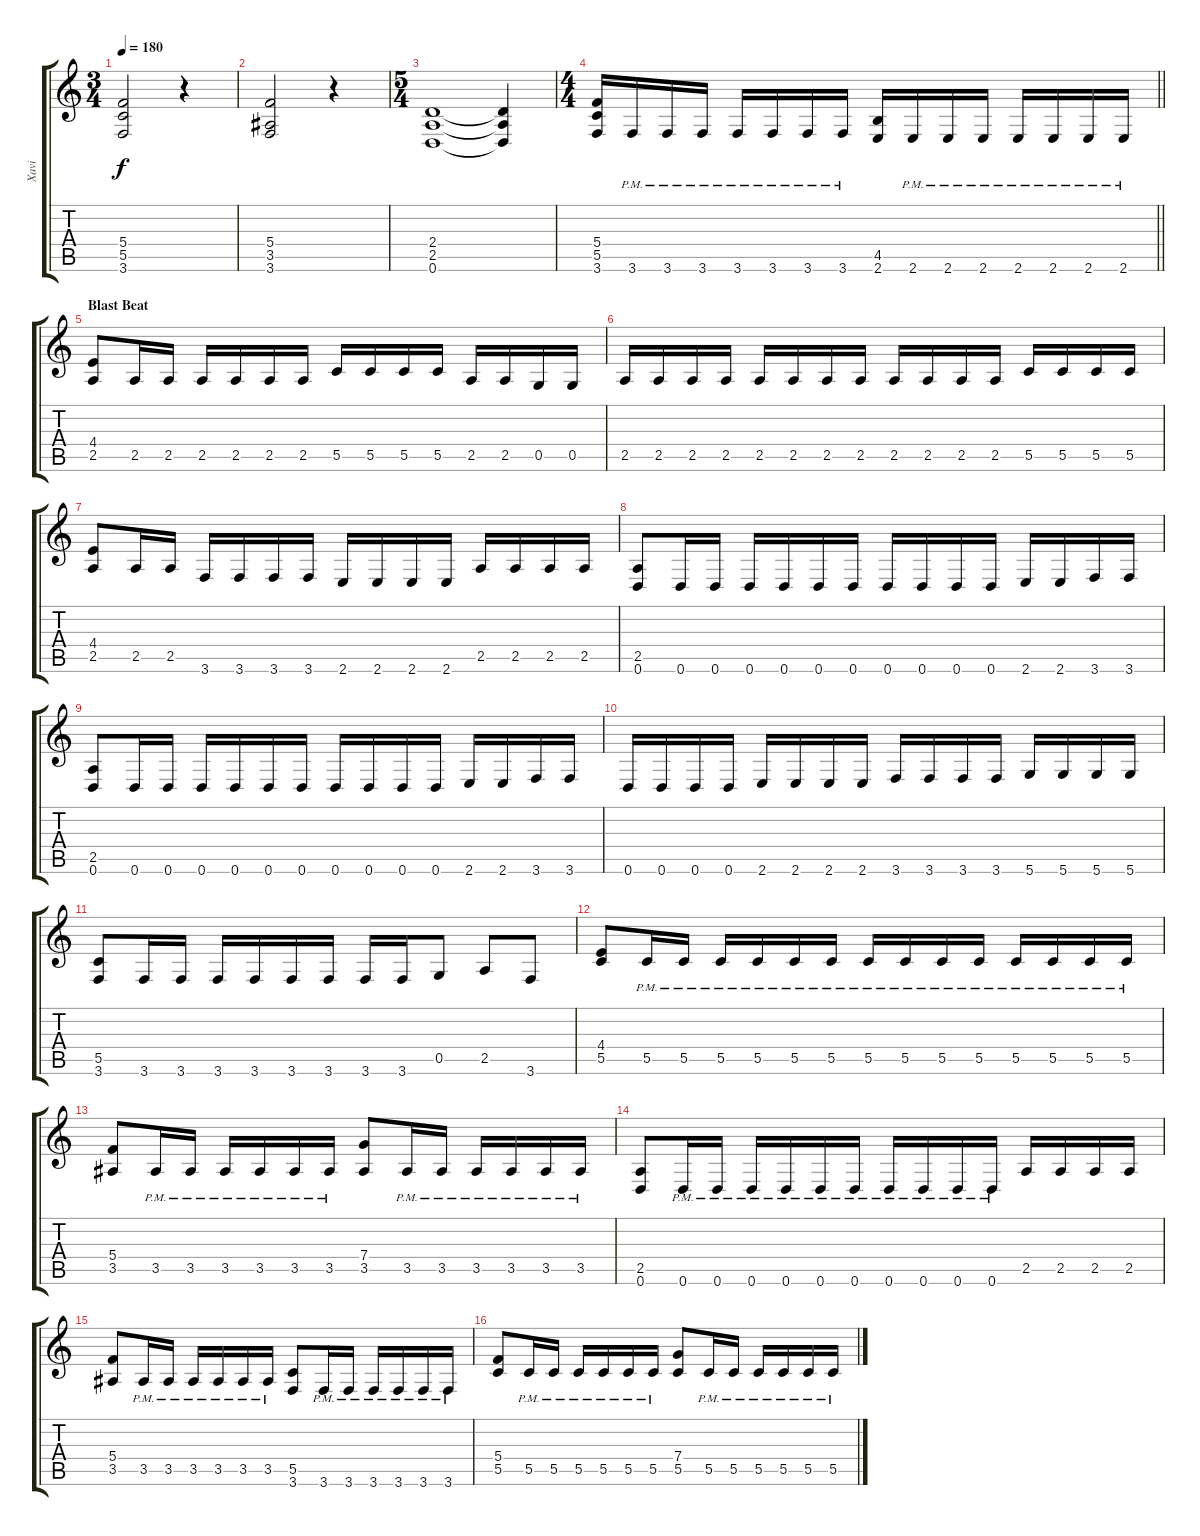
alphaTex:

\track ("Xavi" "Xavi") {instrument distortionguitar}
\staff {score tabs}
\tuning (D4 A3 F3 C3 G2 D2) {hide}
\ts (3 4)
\tempo 180
\clef g2
\ks c
(5.4 5.5 3.6).2{dy f} r.4 |
(5.4 3.5 3.6).2 r.4 |
\ts (5 4)
(2.4 2.5 0.6).1 (2.4{t} 2.5{t} 0.6{t}).4 |
\ts (4 4)
\barLineRight lightlight
(5.4 5.5 3.6).16 3.6{pm}.16 3.6{pm}.16 3.6{pm}.16 3.6{pm}.16 3.6{pm}.16 3.6{pm}.16 3.6{pm}.16 (4.5 2.6).16 2.6{pm}.16 2.6{pm}.16 2.6{pm}.16 2.6{pm}.16 2.6{pm}.16 2.6{pm}.16 2.6{pm}.16 |
\section ("" "Blast Beat")
(4.4 2.5).8 2.5.16 2.5.16 2.5.16 2.5.16 2.5.16 2.5.16 5.5.16 5.5.16 5.5.16 5.5.16 2.5.16 2.5.16 0.5.16 0.5.16 |
2.5.16 2.5.16 2.5.16 2.5.16 2.5.16 2.5.16 2.5.16 2.5.16 2.5.16 2.5.16 2.5.16 2.5.16 5.5.16 5.5.16 5.5.16 5.5.16 |
(4.4 2.5).8 2.5.16 2.5.16 3.6.16 3.6.16 3.6.16 3.6.16 2.6.16 2.6.16 2.6.16 2.6.16 2.5.16 2.5.16 2.5.16 2.5.16 |
(2.5 0.6).8 0.6.16 0.6.16 0.6.16 0.6.16 0.6.16 0.6.16 0.6.16 0.6.16 0.6.16 0.6.16 2.6.16 2.6.16 3.6.16 3.6.16 |
(2.5 0.6).8 0.6.16 0.6.16 0.6.16 0.6.16 0.6.16 0.6.16 0.6.16 0.6.16 0.6.16 0.6.16 2.6.16 2.6.16 3.6.16 3.6.16 |
0.6.16 0.6.16 0.6.16 0.6.16 2.6.16 2.6.16 2.6.16 2.6.16 3.6.16 3.6.16 3.6.16 3.6.16 5.6.16 5.6.16 5.6.16 5.6.16 |
(5.5 3.6).8 3.6.16 3.6.16 3.6.16 3.6.16 3.6.16 3.6.16 3.6.16 3.6.16 0.5.8 2.5.8 3.6.8 |
(4.4 5.5).8 5.5{pm}.16 5.5{pm}.16 5.5{pm}.16 5.5{pm}.16 5.5{pm}.16 5.5{pm}.16 5.5{pm}.16 5.5{pm}.16 5.5{pm}.16 5.5{pm}.16 5.5{pm}.16 5.5{pm}.16 5.5{pm}.16 5.5{pm}.16 |
(5.4 3.5).8 3.5{pm}.16 3.5{pm}.16 3.5{pm}.16 3.5{pm}.16 3.5{pm}.16 3.5{pm}.16 (7.4 3.5).8 3.5{pm}.16 3.5{pm}.16 3.5{pm}.16 3.5{pm}.16 3.5{pm}.16 3.5{pm}.16 |
(2.5 0.6).8 0.6{pm}.16 0.6{pm}.16 0.6{pm}.16 0.6{pm}.16 0.6{pm}.16 0.6{pm}.16 0.6{pm}.16 0.6{pm}.16 0.6{pm}.16 0.6{pm}.16 2.5.16 2.5.16 2.5.16 2.5.16 |
(5.4 3.5).8 3.5{pm}.16 3.5{pm}.16 3.5{pm}.16 3.5{pm}.16 3.5{pm}.16 3.5{pm}.16 (5.5 3.6).8 3.6{pm}.16 3.6{pm}.16 3.6{pm}.16 3.6{pm}.16 3.6{pm}.16 3.6{pm}.16 |
(5.4 5.5).8 5.5{pm}.16 5.5{pm}.16 5.5{pm}.16 5.5{pm}.16 5.5{pm}.16 5.5{pm}.16 (7.4 5.5).8 5.5{pm}.16 5.5{pm}.16 5.5{pm}.16 5.5{pm}.16 5.5{pm}.16 5.5{pm}.16
